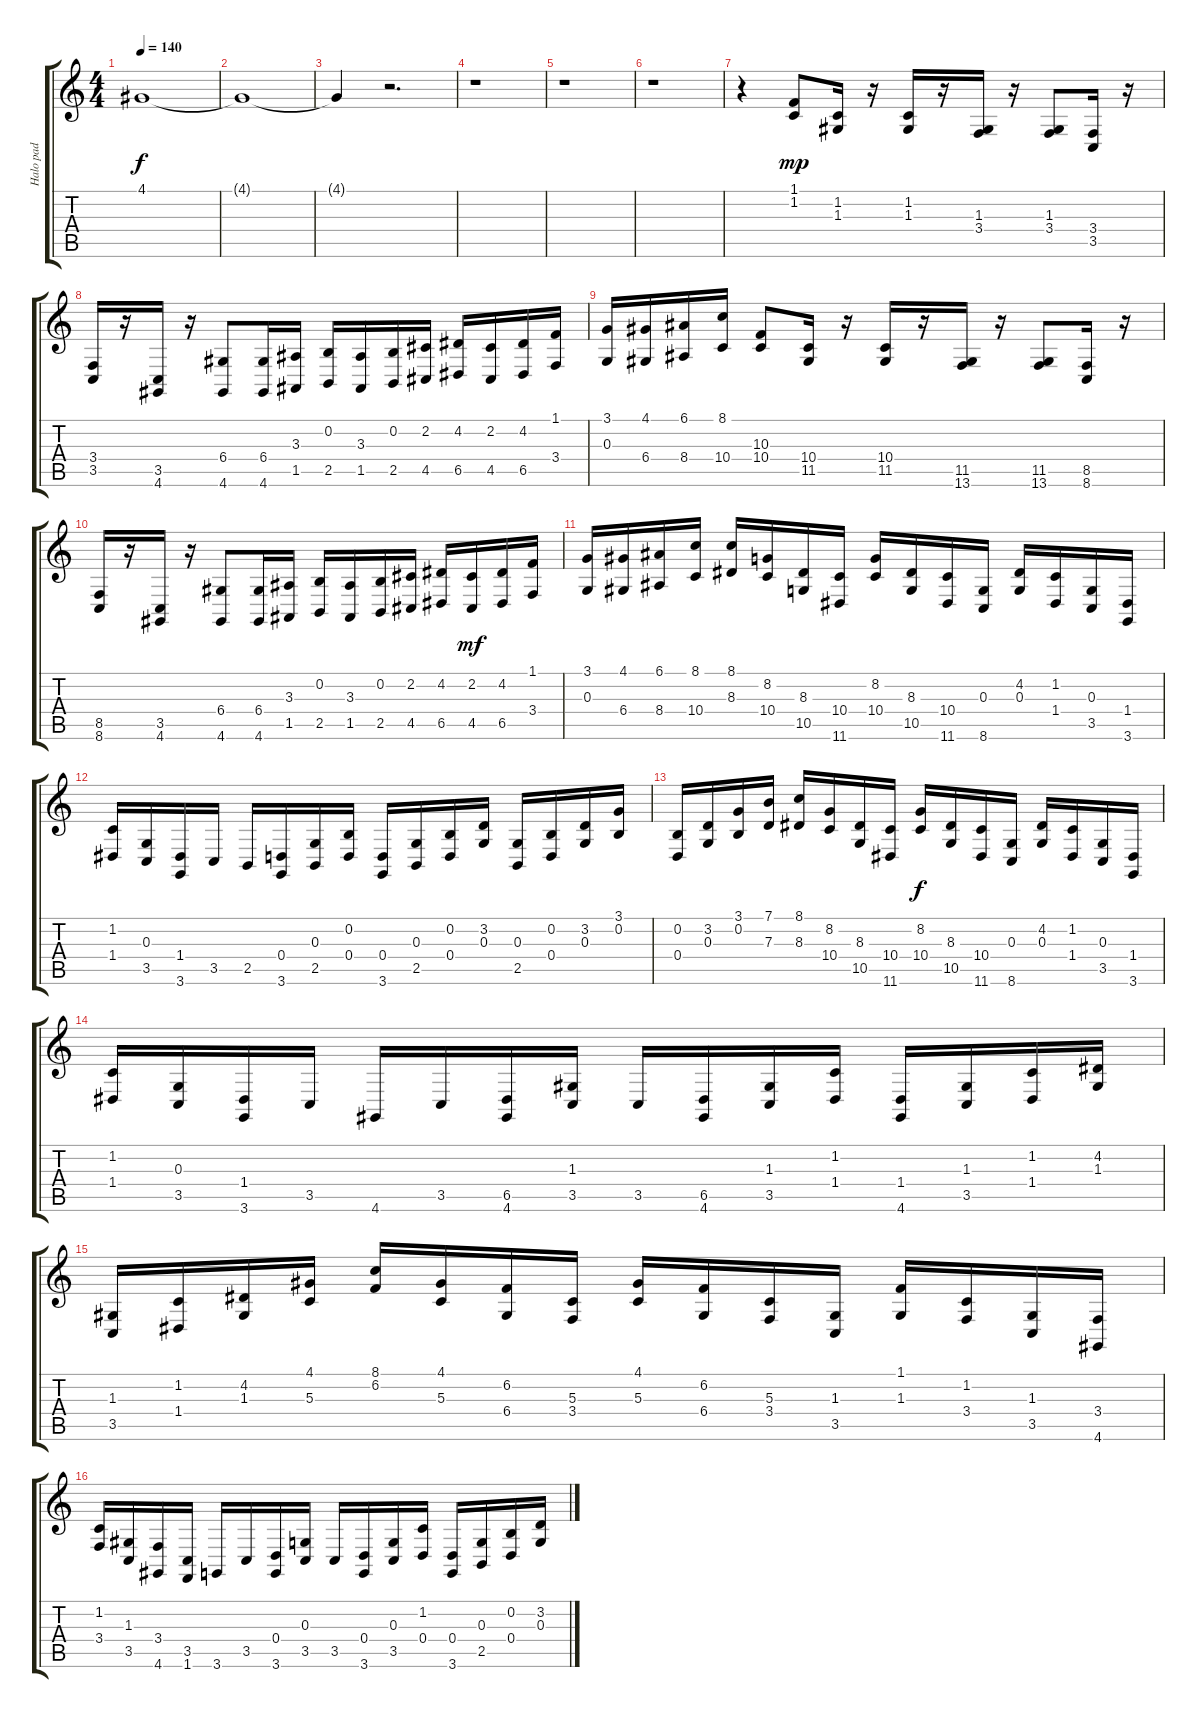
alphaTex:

\track ("Halo pad" "Halo pad") {instrument pad7halo}
\staff {score tabs}
\tuning (E4 B3 G3 D3 A2 E2) {hide}
\ts (4 4)
\tempo 140
\clef g2
\ks c
4.1{t}.1{dy f} |
4.1{t}.1 |
4.1{t}.4 r.2{d} |
r.1 |
r.1 |
r.1 |
r.4 (1.1 1.2).8{dy mp instrument harpsichord} (1.2 1.3).16 r.16 (1.2 1.3).16 r.16 (1.3 3.4).16 r.16 (1.3 3.4).8 (3.4 3.5).16 r.16 |
(3.4 3.5).16 r.16 (3.5 4.6).16 r.16 (6.4 4.6).8 (6.4 4.6).16 (3.3 1.5).16 (0.2 2.5).16 (3.3 1.5).16 (0.2 2.5).16 (2.2 4.5).16 (4.2 6.5).16 (2.2 4.5).16 (4.2 6.5).16 (1.1 3.4).16 |
(3.1 0.3).16 (4.1 6.4).16 (6.1 8.4).16 (8.1 10.4).16 (10.3 10.4).8 (10.4 11.5).16 r.16 (10.4 11.5).16 r.16 (11.5 13.6).16 r.16 (11.5 13.6).8 (8.5 8.6).16 r.16 |
(8.5 8.6).16 r.16 (3.5 4.6).16 r.16 (6.4 4.6).8 (6.4 4.6).16 (3.3 1.5).16 (0.2 2.5).16 (3.3 1.5).16 (0.2 2.5).16 (2.2 4.5).16 (4.2 6.5).16 (2.2 4.5).16{dy mf} (4.2 6.5).16 (1.1 3.4).16 |
(3.1 0.3).16 (4.1 6.4).16 (6.1 8.4).16 (8.1 10.4).16 (8.1 8.3).16 (8.2 10.4).16 (8.3 10.5).16 (10.4 11.6).16 (8.2 10.4).16 (8.3 10.5).16 (10.4 11.6).16 (0.3 8.6).16 (4.2 0.3).16 (1.2 1.4).16 (0.3 3.5).16 (1.4 3.6).16 |
(1.2 1.4).16 (0.3 3.5).16 (1.4 3.6).16 3.5.16 2.5.16 (0.4 3.6).16 (0.3 2.5).16 (0.2 0.4).16 (0.4 3.6).16 (0.3 2.5).16 (0.2 0.4).16 (3.2 0.3).16 (0.3 2.5).16 (0.2 0.4).16 (3.2 0.3).16 (3.1 0.2).16 |
(0.2 0.4).16 (3.2 0.3).16 (3.1 0.2).16 (7.1 7.3).16 (8.1 8.3).16 (8.2 10.4).16 (8.3 10.5).16 (10.4 11.6).16 (8.2 10.4).16{dy f} (8.3 10.5).16 (10.4 11.6).16 (0.3 8.6).16 (4.2 0.3).16 (1.2 1.4).16 (0.3 3.5).16 (1.4 3.6).16 |
(1.2 1.4).16 (0.3 3.5).16 (1.4 3.6).16 3.5.16 4.6.16 3.5.16 (6.5 4.6).16 (1.3 3.5).16 3.5.16 (6.5 4.6).16 (1.3 3.5).16 (1.2 1.4).16 (1.4 4.6).16 (1.3 3.5).16 (1.2 1.4).16 (4.2 1.3).16 |
(1.3 3.5).16 (1.2 1.4).16 (4.2 1.3).16 (4.1 5.3).16 (8.1 6.2).16 (4.1 5.3).16 (6.2 6.4).16 (5.3 3.4).16 (4.1 5.3).16 (6.2 6.4).16 (5.3 3.4).16 (1.3 3.5).16 (1.1 1.3).16 (1.2 3.4).16 (1.3 3.5).16 (3.4 4.6).16 |
(1.2 3.4).16 (1.3 3.5).16 (3.4 4.6).16 (3.5 1.6).16 3.6.16 3.5.16 (0.4 3.6).16 (0.3 3.5).16 3.5.16 (0.4 3.6).16 (0.3 3.5).16 (1.2 0.4).16 (0.4 3.6).16 (0.3 2.5).16 (0.2 0.4).16 (3.2 0.3).16
